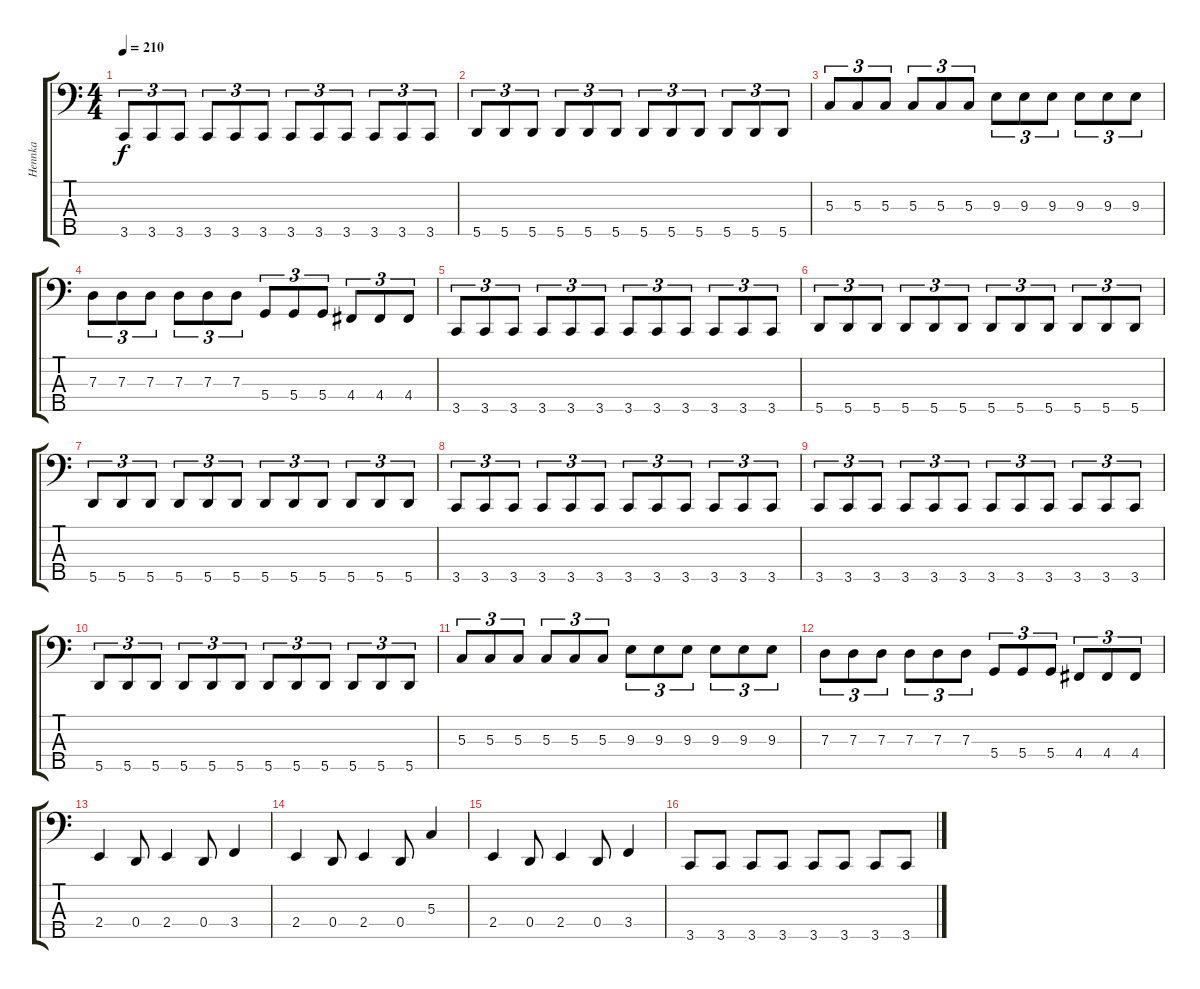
\track ("Hennka" "Hennka") {instrument electricbasspick}
\staff {score tabs}
\tuning (F2 C2 G1 D1 A0) {hide}
\ts (4 4)
\tempo 210
\clef f4
\ks c
3.5.8{tu (3 2) dy f} 3.5.8{tu (3 2)} 3.5.8{tu (3 2)} 3.5.8{tu (3 2)} 3.5.8{tu (3 2)} 3.5.8{tu (3 2)} 3.5.8{tu (3 2)} 3.5.8{tu (3 2)} 3.5.8{tu (3 2)} 3.5.8{tu (3 2)} 3.5.8{tu (3 2)} 3.5.8{tu (3 2)} |
5.5.8{tu (3 2)} 5.5.8{tu (3 2)} 5.5.8{tu (3 2)} 5.5.8{tu (3 2)} 5.5.8{tu (3 2)} 5.5.8{tu (3 2)} 5.5.8{tu (3 2)} 5.5.8{tu (3 2)} 5.5.8{tu (3 2)} 5.5.8{tu (3 2)} 5.5.8{tu (3 2)} 5.5.8{tu (3 2)} |
5.3.8{tu (3 2)} 5.3.8{tu (3 2)} 5.3.8{tu (3 2)} 5.3.8{tu (3 2)} 5.3.8{tu (3 2)} 5.3.8{tu (3 2)} 9.3.8{tu (3 2)} 9.3.8{tu (3 2)} 9.3.8{tu (3 2)} 9.3.8{tu (3 2)} 9.3.8{tu (3 2)} 9.3.8{tu (3 2)} |
7.3.8{tu (3 2)} 7.3.8{tu (3 2)} 7.3.8{tu (3 2)} 7.3.8{tu (3 2)} 7.3.8{tu (3 2)} 7.3.8{tu (3 2)} 5.4.8{tu (3 2)} 5.4.8{tu (3 2)} 5.4.8{tu (3 2)} 4.4.8{tu (3 2)} 4.4.8{tu (3 2)} 4.4.8{tu (3 2)} |
3.5.8{tu (3 2)} 3.5.8{tu (3 2)} 3.5.8{tu (3 2)} 3.5.8{tu (3 2)} 3.5.8{tu (3 2)} 3.5.8{tu (3 2)} 3.5.8{tu (3 2)} 3.5.8{tu (3 2)} 3.5.8{tu (3 2)} 3.5.8{tu (3 2)} 3.5.8{tu (3 2)} 3.5.8{tu (3 2)} |
5.5.8{tu (3 2)} 5.5.8{tu (3 2)} 5.5.8{tu (3 2)} 5.5.8{tu (3 2)} 5.5.8{tu (3 2)} 5.5.8{tu (3 2)} 5.5.8{tu (3 2)} 5.5.8{tu (3 2)} 5.5.8{tu (3 2)} 5.5.8{tu (3 2)} 5.5.8{tu (3 2)} 5.5.8{tu (3 2)} |
5.5.8{tu (3 2)} 5.5.8{tu (3 2)} 5.5.8{tu (3 2)} 5.5.8{tu (3 2)} 5.5.8{tu (3 2)} 5.5.8{tu (3 2)} 5.5.8{tu (3 2)} 5.5.8{tu (3 2)} 5.5.8{tu (3 2)} 5.5.8{tu (3 2)} 5.5.8{tu (3 2)} 5.5.8{tu (3 2)} |
3.5.8{tu (3 2)} 3.5.8{tu (3 2)} 3.5.8{tu (3 2)} 3.5.8{tu (3 2)} 3.5.8{tu (3 2)} 3.5.8{tu (3 2)} 3.5.8{tu (3 2)} 3.5.8{tu (3 2)} 3.5.8{tu (3 2)} 3.5.8{tu (3 2)} 3.5.8{tu (3 2)} 3.5.8{tu (3 2)} |
3.5.8{tu (3 2)} 3.5.8{tu (3 2)} 3.5.8{tu (3 2)} 3.5.8{tu (3 2)} 3.5.8{tu (3 2)} 3.5.8{tu (3 2)} 3.5.8{tu (3 2)} 3.5.8{tu (3 2)} 3.5.8{tu (3 2)} 3.5.8{tu (3 2)} 3.5.8{tu (3 2)} 3.5.8{tu (3 2)} |
5.5.8{tu (3 2)} 5.5.8{tu (3 2)} 5.5.8{tu (3 2)} 5.5.8{tu (3 2)} 5.5.8{tu (3 2)} 5.5.8{tu (3 2)} 5.5.8{tu (3 2)} 5.5.8{tu (3 2)} 5.5.8{tu (3 2)} 5.5.8{tu (3 2)} 5.5.8{tu (3 2)} 5.5.8{tu (3 2)} |
5.3.8{tu (3 2)} 5.3.8{tu (3 2)} 5.3.8{tu (3 2)} 5.3.8{tu (3 2)} 5.3.8{tu (3 2)} 5.3.8{tu (3 2)} 9.3.8{tu (3 2)} 9.3.8{tu (3 2)} 9.3.8{tu (3 2)} 9.3.8{tu (3 2)} 9.3.8{tu (3 2)} 9.3.8{tu (3 2)} |
7.3.8{tu (3 2)} 7.3.8{tu (3 2)} 7.3.8{tu (3 2)} 7.3.8{tu (3 2)} 7.3.8{tu (3 2)} 7.3.8{tu (3 2)} 5.4.8{tu (3 2)} 5.4.8{tu (3 2)} 5.4.8{tu (3 2)} 4.4.8{tu (3 2)} 4.4.8{tu (3 2)} 4.4.8{tu (3 2)} |
2.4.4 0.4.8 2.4.4 0.4.8 3.4.4 |
2.4.4 0.4.8 2.4.4 0.4.8 5.3.4 |
2.4.4 0.4.8 2.4.4 0.4.8 3.4.4 |
3.5.8 3.5.8 3.5.8 3.5.8 3.5.8 3.5.8 3.5.8 3.5.8
